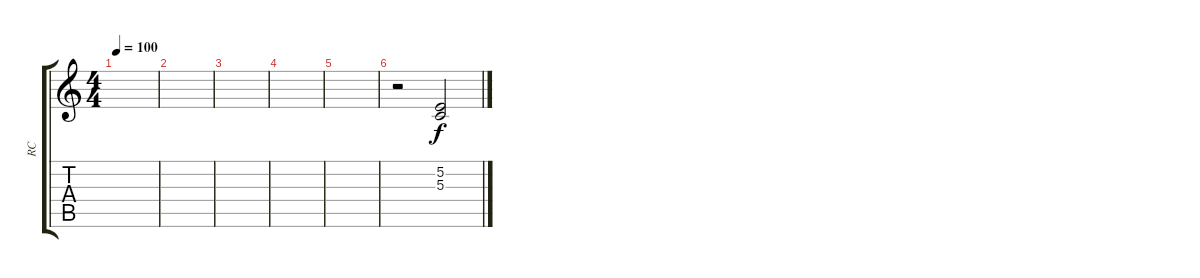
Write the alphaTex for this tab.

\track ("RC" "RC") {instrument reversecymbal}
\staff {score tabs}
\tuning (E4 B3 G3 D3 A2 E2) {hide}
\ts (4 4)
\tempo 100
\clef g2
\ks c
|
|
|
|
|
r.2 (5.2 5.3).2
